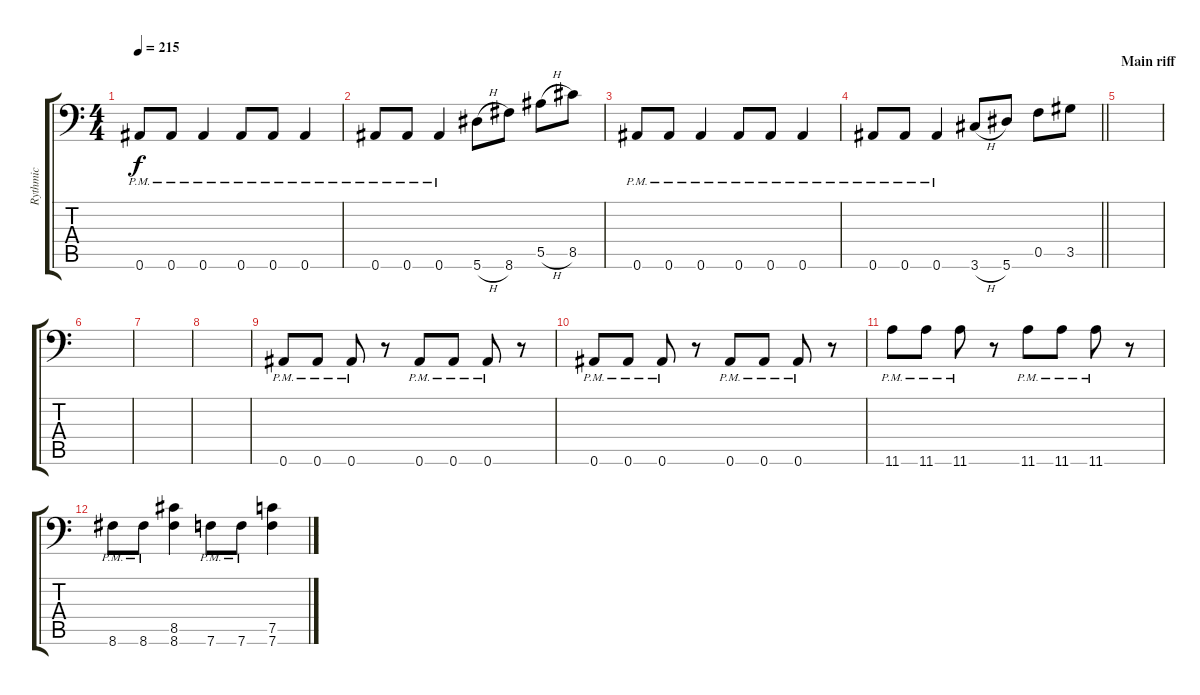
\track ("Rythmic" "Rythmic") {instrument distortionguitar}
\staff {score tabs}
\tuning (C4 G3 Eb3 Bb2 F2 Bb1) {hide}
\ts (4 4)
\tempo 215
\clef f4
\ks c
0.6{pm}.8{dy f} 0.6{pm}.8 0.6{pm}.4 0.6{pm}.8 0.6{pm}.8 0.6{pm}.4 |
0.6{pm}.8 0.6{pm}.8 0.6{pm}.4 5.6{h}.8 8.6.8 5.5{h}.8 8.5.8 |
0.6{pm}.8 0.6{pm}.8 0.6{pm}.4 0.6{pm}.8 0.6{pm}.8 0.6{pm}.4 |
\barLineRight lightlight
0.6{pm}.8 0.6{pm}.8 0.6{pm}.4 3.6{h}.8 5.6.8 0.5.8 3.5.8 |
\section ("" "Main riff")
|
|
|
|
0.6{pm}.8 0.6{pm}.8 0.6{pm}.8 r.8 0.6{pm}.8 0.6{pm}.8 0.6{pm}.8 r.8 |
0.6{pm}.8 0.6{pm}.8 0.6{pm}.8 r.8 0.6{pm}.8 0.6{pm}.8 0.6{pm}.8 r.8 |
11.6{pm}.8 11.6{pm}.8 11.6{pm}.8 r.8 11.6{pm}.8 11.6{pm}.8 11.6{pm}.8 r.8 |
8.6{pm}.8 8.6{pm}.8 (8.5 8.6).4 7.6{pm}.8 7.6{pm}.8 (7.5 7.6).4
